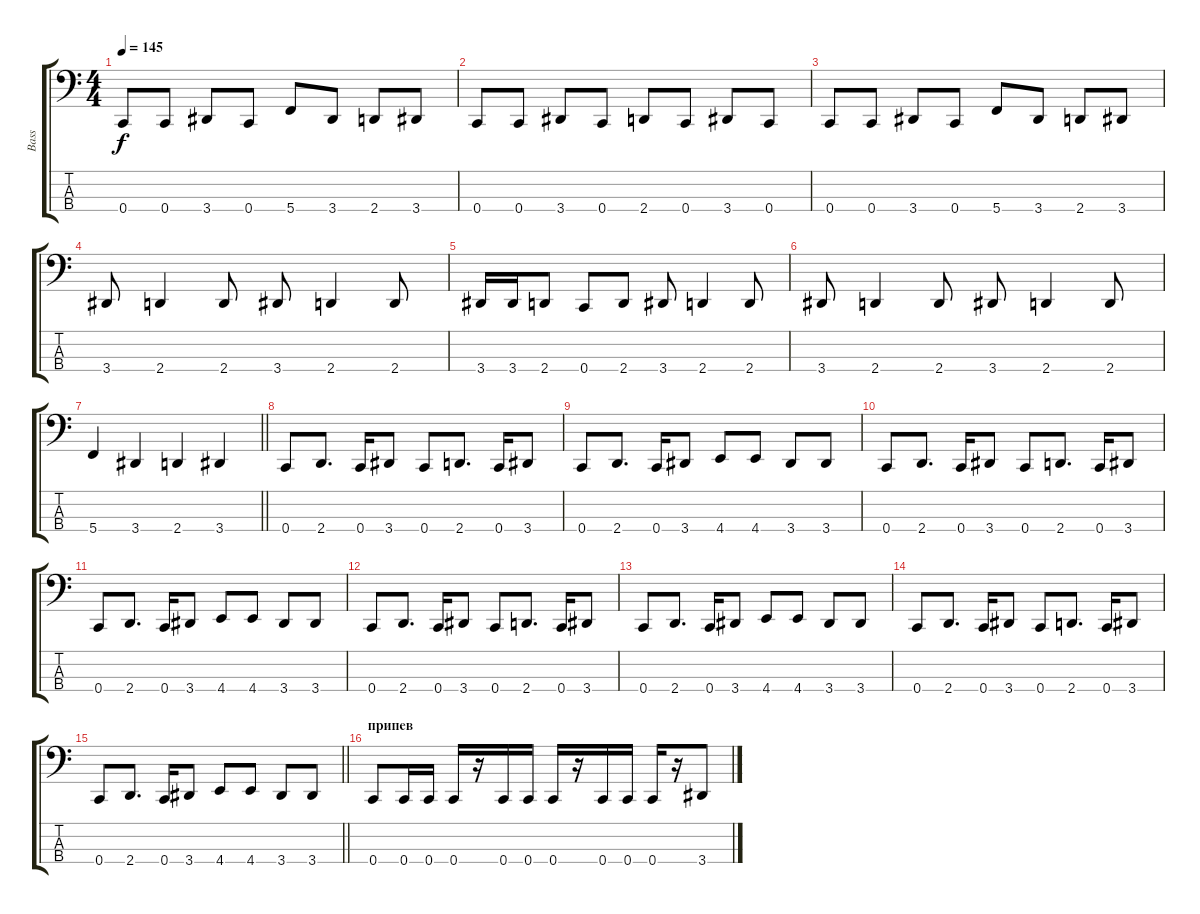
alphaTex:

\track ("Bass" "Bass") {instrument slapbass1}
\staff {score tabs}
\tuning (Eb2 Bb1 F1 C1) {hide}
\ts (4 4)
\tempo 145
\clef f4
\ks c
0.4.8{dy f} 0.4.8 3.4.8 0.4.8 5.4.8 3.4.8 2.4.8 3.4.8 |
0.4.8 0.4.8 3.4.8 0.4.8 2.4.8 0.4.8 3.4.8 0.4.8 |
0.4.8 0.4.8 3.4.8 0.4.8 5.4.8 3.4.8 2.4.8 3.4.8 |
3.4.8 2.4.4 2.4.8 3.4.8 2.4.4 2.4.8 |
3.4.16 3.4.16 2.4.8 0.4.8 2.4.8 3.4.8 2.4.4 2.4.8 |
3.4.8 2.4.4 2.4.8 3.4.8 2.4.4 2.4.8 |
\barLineRight lightlight
5.4.4 3.4.4 2.4.4 3.4.4 |
0.4.8 2.4.8{d} 0.4.16 3.4.8 0.4.8 2.4.8{d} 0.4.16 3.4.8 |
0.4.8 2.4.8{d} 0.4.16 3.4.8 4.4.8 4.4.8 3.4.8 3.4.8 |
0.4.8 2.4.8{d} 0.4.16 3.4.8 0.4.8 2.4.8{d} 0.4.16 3.4.8 |
0.4.8 2.4.8{d} 0.4.16 3.4.8 4.4.8 4.4.8 3.4.8 3.4.8 |
0.4.8 2.4.8{d} 0.4.16 3.4.8 0.4.8 2.4.8{d} 0.4.16 3.4.8 |
0.4.8 2.4.8{d} 0.4.16 3.4.8 4.4.8 4.4.8 3.4.8 3.4.8 |
0.4.8 2.4.8{d} 0.4.16 3.4.8 0.4.8 2.4.8{d} 0.4.16 3.4.8 |
\barLineRight lightlight
0.4.8 2.4.8{d} 0.4.16 3.4.8 4.4.8 4.4.8 3.4.8 3.4.8 |
\section ("" "припев")
0.4.8 0.4.16 0.4.16 0.4.16 r.16 0.4.16 0.4.16 0.4.16 r.16 0.4.16 0.4.16 0.4.16 r.16 3.4{ss}.8
